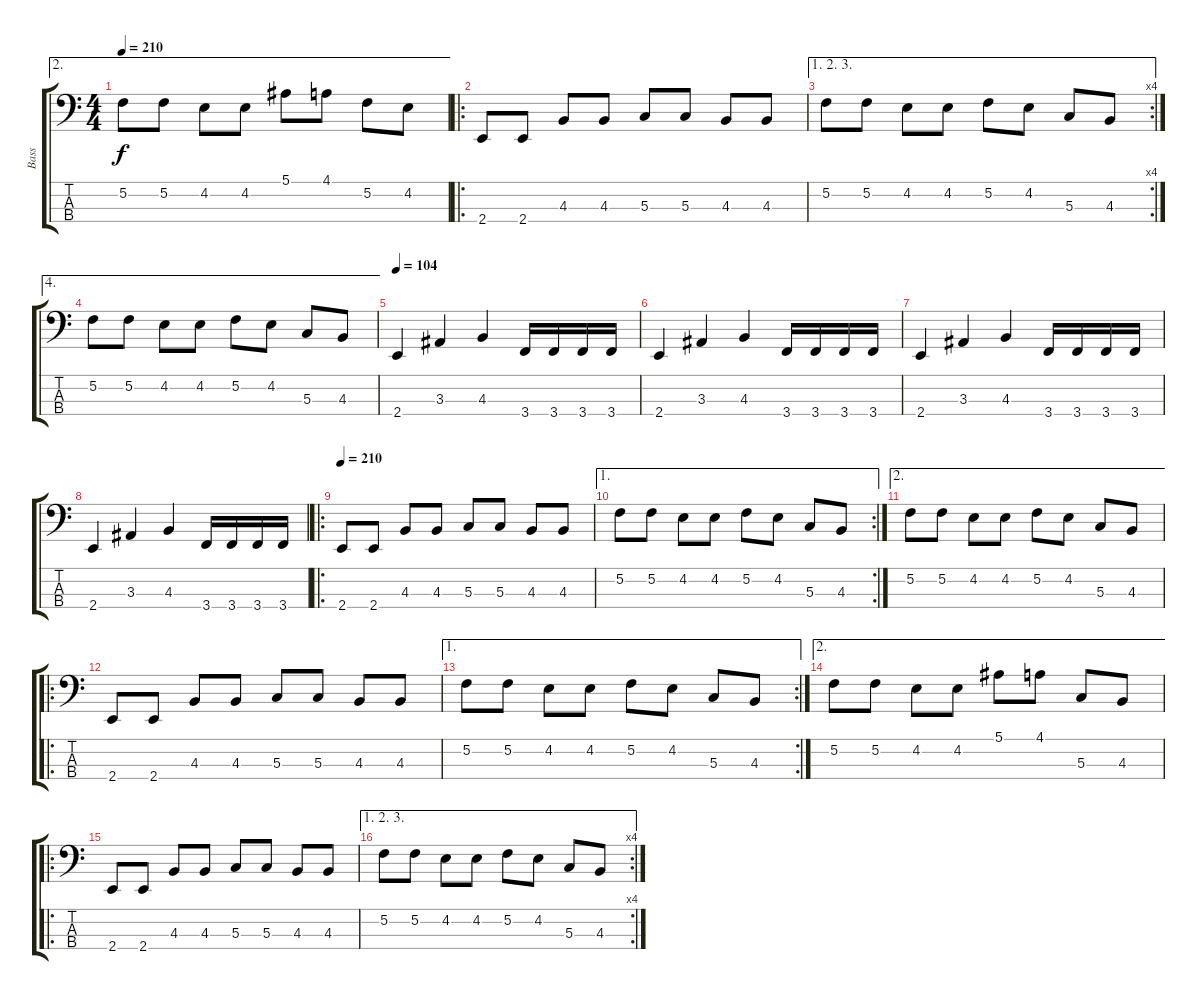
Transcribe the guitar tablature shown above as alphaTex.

\track ("Bass" "Bass") {instrument electricbasspick}
\staff {score tabs}
\tuning (F2 C2 G1 D1) {hide}
\ae 2
\ts (4 4)
\tempo 210
\clef f4
\ks c
5.2.8{dy f} 5.2.8 4.2.8 4.2.8 5.1.8 4.1.8 5.2.8 4.2.8 |
\ro
2.4.8 2.4.8 4.3.8 4.3.8 5.3.8 5.3.8 4.3.8 4.3.8 |
\ae (1 2 3)
\rc 4
5.2.8 5.2.8 4.2.8 4.2.8 5.2.8 4.2.8 5.3.8 4.3.8 |
\ae 4
5.2.8 5.2.8 4.2.8 4.2.8 5.2.8 4.2.8 5.3.8 4.3.8 |
\tempo 104
2.4.4 3.3.4 4.3.4 3.4.16 3.4.16 3.4.16 3.4.16 |
2.4.4 3.3.4 4.3.4 3.4.16 3.4.16 3.4.16 3.4.16 |
2.4.4 3.3.4 4.3.4 3.4.16 3.4.16 3.4.16 3.4.16 |
2.4.4 3.3.4 4.3.4 3.4.16 3.4.16 3.4.16 3.4.16 |
\ro
\tempo 210
2.4.8 2.4.8 4.3.8 4.3.8 5.3.8 5.3.8 4.3.8 4.3.8 |
\ae 1
\rc 2
5.2.8 5.2.8 4.2.8 4.2.8 5.2.8 4.2.8 5.3.8 4.3.8 |
\ae 2
5.2.8 5.2.8 4.2.8 4.2.8 5.2.8 4.2.8 5.3.8 4.3.8 |
\ro
2.4.8 2.4.8 4.3.8 4.3.8 5.3.8 5.3.8 4.3.8 4.3.8 |
\ae 1
\rc 2
5.2.8 5.2.8 4.2.8 4.2.8 5.2.8 4.2.8 5.3.8 4.3.8 |
\ae 2
5.2.8 5.2.8 4.2.8 4.2.8 5.1.8 4.1.8 5.3.8 4.3.8 |
\ro
2.4.8 2.4.8 4.3.8 4.3.8 5.3.8 5.3.8 4.3.8 4.3.8 |
\ae (1 2 3)
\rc 4
5.2.8 5.2.8 4.2.8 4.2.8 5.2.8 4.2.8 5.3.8 4.3.8
